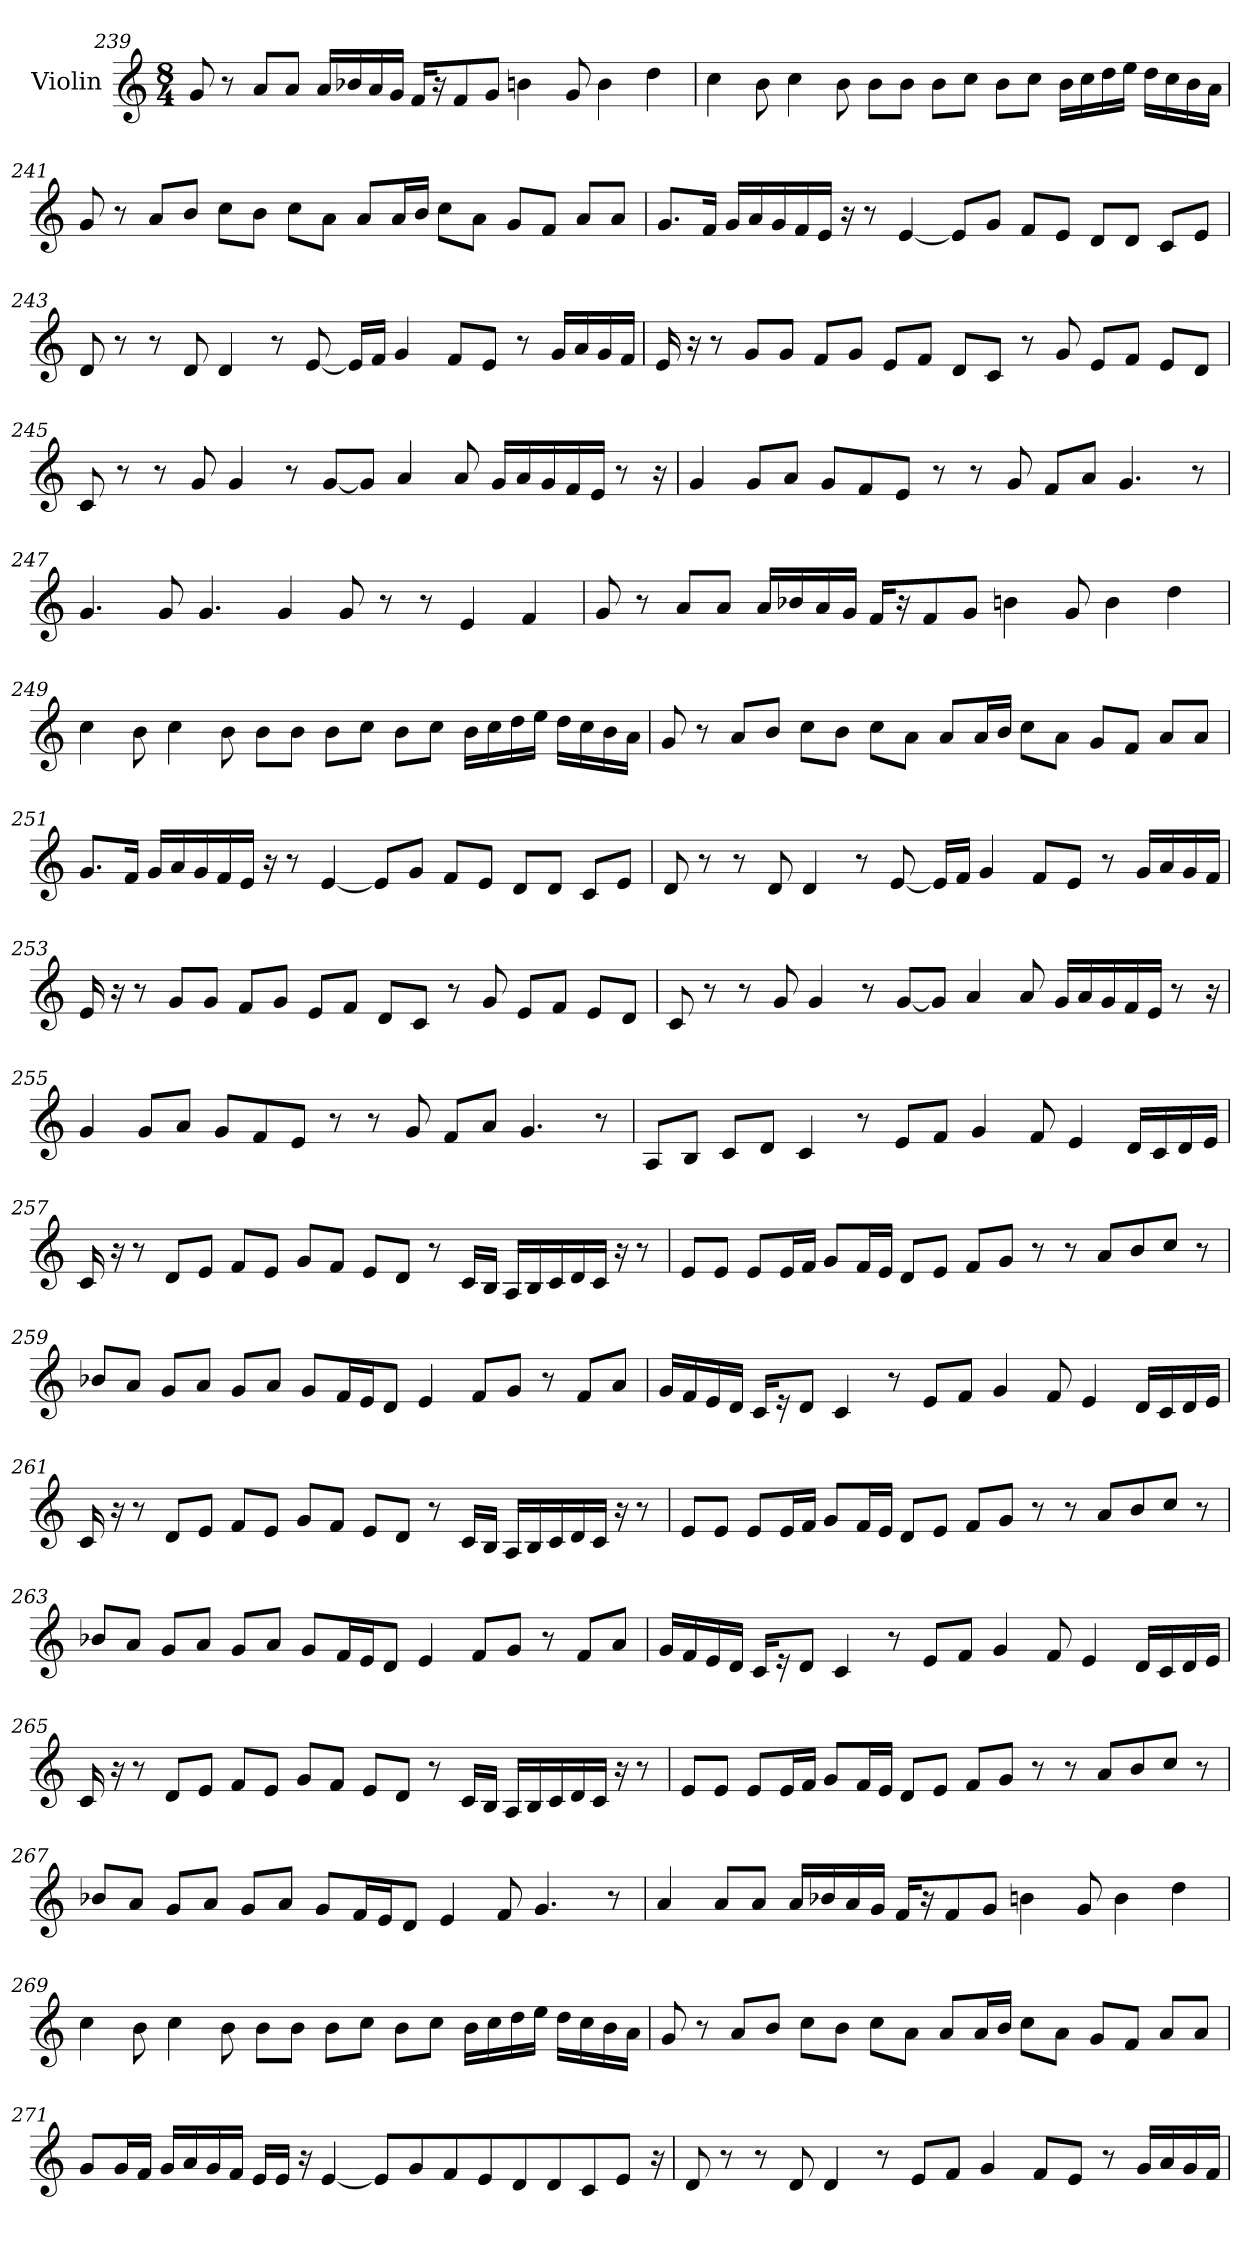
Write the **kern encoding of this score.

**kern
*part1
*staff1
*I"Violin
*clefG2
*k[]
*M8/4
=239
8g/
8r
8a/L
8a/J
16a/LL
16b-X/
16a/
16g/JJ
16f/KL
16r
8f/
8g/J
4bn\
8g/
4b\
4dd\
!!LO:PB:g=z
=240
4cc\
8b\
4cc\
8b\
8b\L
8b\J
8b\L
8cc\J
8b\L
8cc\J
16b\LL
16cc\
16dd\
16ee\JJ
16dd\LL
16cc\
16b\
16a\JJ
=241
8g/
8r
8a/L
8b/J
8cc\L
8b\J
8cc\L
8a\J
8a/L
16a/L
16b/JJ
8cc\L
8a\J
8g/L
8f/J
8a/L
8a/J
!!LO:LB:g=z
=242
8.g/L
16f/Jk
16g/LL
16a/
16g/
16f/
16e/JJ
16r
8r
[4e/
8e/L]
8g/J
8f/L
8e/J
8d/L
8d/J
8c/L
8e/J
=243
8d/
8r
8r
8d/
4d/
8r
[8e/
16e/LL]
16f/JJ
4g/
8f/L
8e/J
8r
16g/LL
16a/
16g/
16f/JJ
!!LO:LB:g=z
=244
16e/
16r
8r
8g/L
8g/J
8f/L
8g/J
8e/L
8f/J
8d/L
8c/J
8r
8g/
8e/L
8f/J
8e/L
8d/J
=245
8c/
8r
8r
8g/
4g/
8r
[8g/L
8g/J]
4a/
8a/
16g/LL
16a/
16g/
16f/
16e/JJ
8r
16r
!!LO:LB:g=z
=246
4g/
8g/L
8a/J
8g/L
8f/
8e/J
8r
8r
8g/
8f/L
8a/J
4.g/
8r
=247
4.g/
8g/
4.g/
4g/
8g/
8r
8r
4e/
4f/
!!LO:LB:g=z
=248
8g/
8r
8a/L
8a/J
16a/LL
16b-X/
16a/
16g/JJ
16f/KL
16r
8f/
8g/J
4bn\
8g/
4b\
4dd\
=249
4cc\
8b\
4cc\
8b\
8b\L
8b\J
8b\L
8cc\J
8b\L
8cc\J
16b\LL
16cc\
16dd\
16ee\JJ
16dd\LL
16cc\
16b\
16a\JJ
!!LO:LB:g=z
=250
8g/
8r
8a/L
8b/J
8cc\L
8b\J
8cc\L
8a\J
8a/L
16a/L
16b/JJ
8cc\L
8a\J
8g/L
8f/J
8a/L
8a/J
=251
8.g/L
16f/Jk
16g/LL
16a/
16g/
16f/
16e/JJ
16r
8r
[4e/
8e/L]
8g/J
8f/L
8e/J
8d/L
8d/J
8c/L
8e/J
!!LO:LB:g=z
=252
8d/
8r
8r
8d/
4d/
8r
[8e/
16e/LL]
16f/JJ
4g/
8f/L
8e/J
8r
16g/LL
16a/
16g/
16f/JJ
=253
16e/
16r
8r
8g/L
8g/J
8f/L
8g/J
8e/L
8f/J
8d/L
8c/J
8r
8g/
8e/L
8f/J
8e/L
8d/J
!!LO:LB:g=z
=254
8c/
8r
8r
8g/
4g/
8r
[8g/L
8g/J]
4a/
8a/
16g/LL
16a/
16g/
16f/
16e/JJ
8r
16r
=255
4g/
8g/L
8a/J
8g/L
8f/
8e/J
8r
8r
8g/
8f/L
8a/J
4.g/
8r
!!LO:PB:g=z
=256
8A/L
8B/J
8c/L
8d/J
4c/
8r
8e/L
8f/J
4g/
8f/
4e/
16d/LL
16c/
16d/
16e/JJ
!!LO:LB:g=z
=257
16c/
16r
8r
8d/L
8e/J
8f/L
8e/J
8g/L
8f/J
8e/L
8d/J
8r
16c/LL
16B/JJ
16A/LL
16B/
16c/
16d/
16c/JJ
16r
8r
!!LO:LB:g=z
=258
8e/L
8e/J
8e/L
16e/L
16f/JJ
8g/L
16f/L
16e/JJ
8d/L
8e/J
8f/L
8g/J
8r
8r
8a/L
8b/
8cc/J
8r
!!LO:LB:g=z
=259
8b-X/L
8a/J
8g/L
8a/J
8g/L
8a/J
8g/L
16f/L
16e/J
8d/J
4e/
8f/L
8g/J
8r
8f/L
8a/J
=260
16g/LL
16f/
16e/
16d/JJ
16c/KL
16r
8d/J
4c/
8r
8e/L
8f/J
4g/
8f/
4e/
16d/LL
16c/
16d/
16e/JJ
!!LO:LB:g=z
=261
16c/
16r
8r
8d/L
8e/J
8f/L
8e/J
8g/L
8f/J
8e/L
8d/J
8r
16c/LL
16B/JJ
16A/LL
16B/
16c/
16d/
16c/JJ
16r
8r
!!LO:LB:g=z
=262
8e/L
8e/J
8e/L
16e/L
16f/JJ
8g/L
16f/L
16e/JJ
8d/L
8e/J
8f/L
8g/J
8r
8r
8a/L
8b/
8cc/J
8r
!!LO:LB:g=z
=263
8b-X/L
8a/J
8g/L
8a/J
8g/L
8a/J
8g/L
16f/L
16e/J
8d/J
4e/
8f/L
8g/J
8r
8f/L
8a/J
=264
16g/LL
16f/
16e/
16d/JJ
16c/KL
16r
8d/J
4c/
8r
8e/L
8f/J
4g/
8f/
4e/
16d/LL
16c/
16d/
16e/JJ
!!LO:LB:g=z
=265
16c/
16r
8r
8d/L
8e/J
8f/L
8e/J
8g/L
8f/J
8e/L
8d/J
8r
16c/LL
16B/JJ
16A/LL
16B/
16c/
16d/
16c/JJ
16r
8r
!!LO:PB:g=z
=266
8e/L
8e/J
8e/L
16e/L
16f/JJ
8g/L
16f/L
16e/JJ
8d/L
8e/J
8f/L
8g/J
8r
8r
8a/L
8b/
8cc/J
8r
!!LO:LB:g=z
=267
8b-X/L
8a/J
8g/L
8a/J
8g/L
8a/J
8g/L
16f/L
16e/J
8d/J
4e/
8f/
4.g/
8r
=268
4a/
8a/L
8a/J
16a/LL
16b-X/
16a/
16g/JJ
16f/KL
16r
8f/
8g/J
4bn\
8g/
4b\
4dd\
!!LO:LB:g=z
=269
4cc\
8b\
4cc\
8b\
8b\L
8b\J
8b\L
8cc\J
8b\L
8cc\J
16b\LL
16cc\
16dd\
16ee\JJ
16dd\LL
16cc\
16b\
16a\JJ
=270
8g/
8r
8a/L
8b/J
8cc\L
8b\J
8cc\L
8a\J
8a/L
16a/L
16b/JJ
8cc\L
8a\J
8g/L
8f/J
8a/L
8a/J
!!LO:PB:g=z
=271
8g/L
16g/L
16f/JJ
16g/LL
16a/
16g/
16f/JJ
16e/LL
16e/JJ
16r
[4e/
8e/L]
8g/
8f/
8e/
8d/
8d/
8c/
8e/J
16r
=272
8d/
8r
8r
8d/
4d/
8r
8e/L
8f/J
4g/
8f/L
8e/J
8r
16g/LL
16a/
16g/
16f/JJ
=
*-
